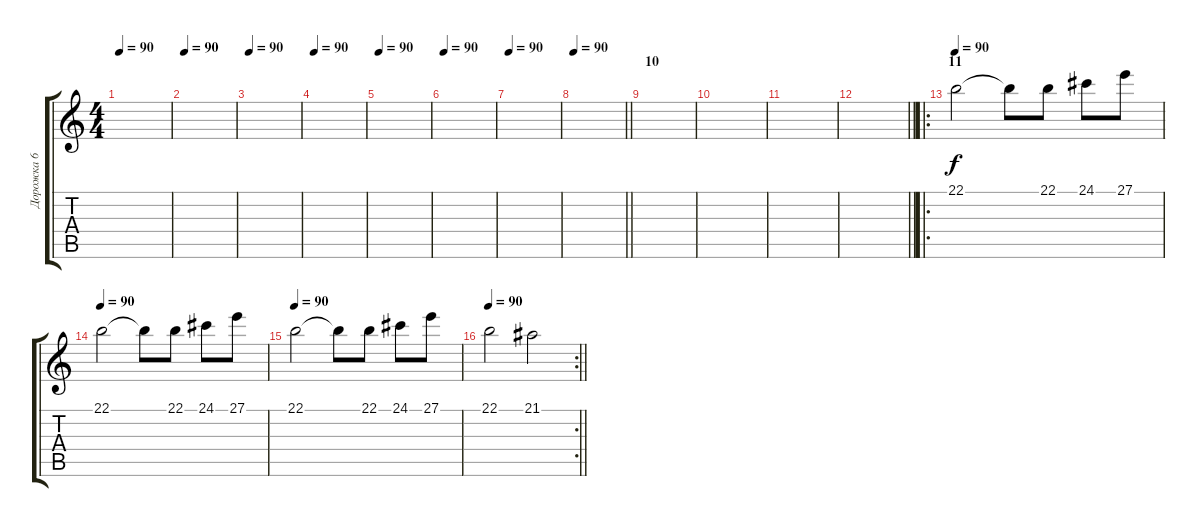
\track ("Дорожка 6" "Дорожка 6") {solo instrument lead2sawtooth}
\staff {score tabs}
\tuning (Db4 Ab3 E3 B2 Gb2 Db2) {hide}
\ts (4 4)
\tempo 90
\clef g2
\ks c
|
\tempo 90
|
\tempo 90
|
\tempo 90
|
\tempo 90
|
\tempo 90
|
\tempo 90
|
\tempo 90
\barLineRight lightlight
|
\section ("" "10")
|
|
|
\barLineRight lightlight
|
\ro
\section ("" "11")
\tempo 90
22.1.2 22.1{t}.8 22.1.8 24.1.8 27.1.8 |
\tempo 90
22.1.2 22.1{t}.8 22.1.8 24.1.8 27.1.8 |
\tempo 90
22.1.2 22.1{t}.8 22.1.8 24.1.8 27.1.8 |
\rc 2
\tempo 90
\barLineRight lightlight
22.1.2 21.1.2
